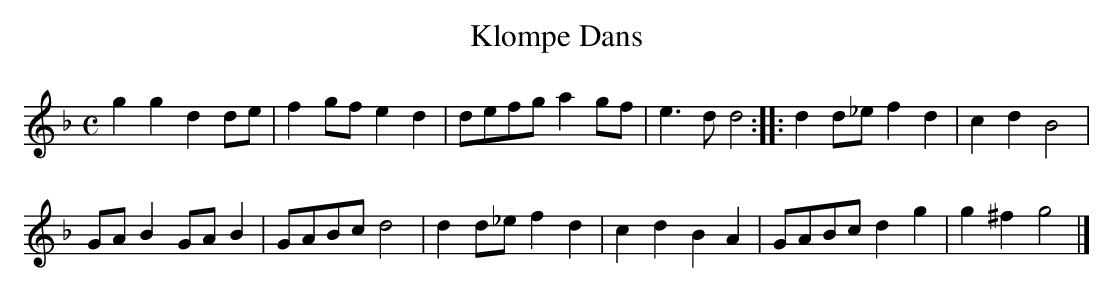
X:1
T:Klompe Dans
M:C
K:Gdor
g2g2d2de|f2gfe2d2|defga2gf|e3dd4:||:d2d_ef2d2|c2d2B4|
GAB2GAB2|GABcd4|d2d_ef2d2|c2d2B2A2|GABcd2g2|g2^f2g4|]
